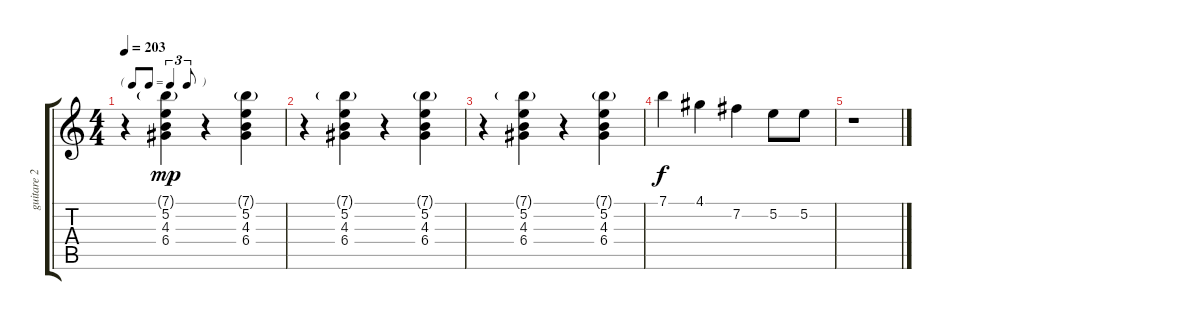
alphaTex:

\track ("guitare 2" "guitare 2") {instrument distortionguitar}
\staff {score tabs}
\tuning (E4 B3 G3 D3 A2 E2) {hide}
\ts (4 4)
\tf triplet8th
\tempo 203
\clef g2
\ks c
r.4{dy f} (7.1{g} 5.2 4.3 6.4).4{dy mp} r.4 (7.1{g} 5.2 4.3 6.4).4 |
r.4 (7.1{g} 5.2 4.3 6.4).4 r.4 (7.1{g} 5.2 4.3 6.4).4 |
r.4 (7.1{g} 5.2 4.3 6.4).4 r.4 (7.1{g} 5.2 4.3 6.4).4 |
7.1.4{dy f} 4.1.4 7.2.4 5.2.8 5.2.8 |
r.1
